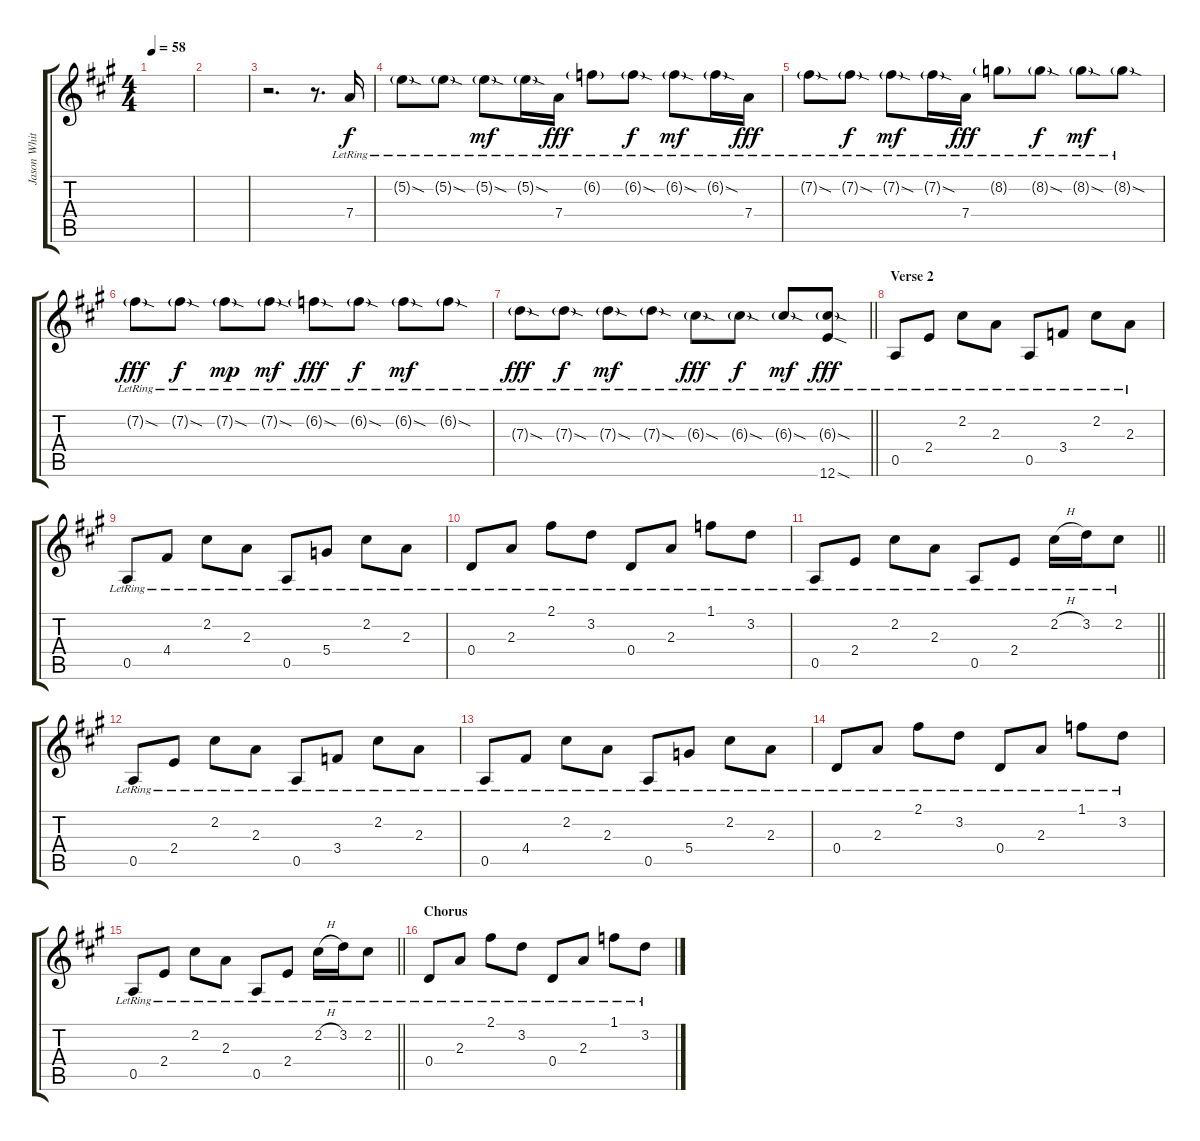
\track ("Jason White Lead" "Jason Whit") {instrument electricguitarclean}
\staff {score tabs}
\tuning (E4 B3 G3 D3 A2 E2) {hide}
\ts (4 4)
\tempo 58
\clef g2
\ks a
|
|
r.2{d balance 16} r.8{d} 7.4{lr}.16 |
5.2{sod g lr}.8 5.2{sod g lr}.8{dy f} 5.2{sod g lr}.8{dy mf} 5.2{sod g lr}.16 7.4{lr}.16{dy fff} 6.2{g lr}.8 6.2{sod g lr}.8{dy f} 6.2{sod g lr}.8{dy mf} 6.2{sod g lr}.16 7.4{lr}.16{dy fff} |
7.2{sod g lr}.8 7.2{sod g lr}.8{dy f} 7.2{sod g lr}.8{dy mf} 7.2{sod g lr}.16 7.4{lr}.16{dy fff} 8.2{g lr}.8 8.2{sod g lr}.8{dy f} 8.2{sod g lr}.8{dy mf} 8.2{sod g lr}.8 |
7.2{sod g lr}.8{dy fff} 7.2{sod g lr}.8{dy f} 7.2{sod g lr}.8{dy mp} 7.2{sod g lr}.8{dy mf} 6.2{sod g lr}.8{dy fff} 6.2{sod g lr}.8{dy f} 6.2{sod g lr}.8{dy mf} 6.2{sod g lr}.8 |
\barLineRight lightlight
7.3{sod g lr}.8{dy fff} 7.3{sod g lr}.8{dy f} 7.3{sod g lr}.8{dy mf} 7.3{sod g lr}.8 6.3{sod g lr}.8{dy fff} 6.3{sod g lr}.8{dy f} 6.3{sod g lr}.8{dy mf} (6.3{sod g lr} 12.6{sod}).8{dy fff} |
\section ("" "Verse 2")
0.5{lr}.8{balance 8} 2.4{lr}.8 2.2{lr}.8 2.3{lr}.8 0.5{lr}.8 3.4{lr}.8 2.2{lr}.8 2.3{lr}.8 |
0.5{lr}.8 4.4{lr}.8 2.2{lr}.8 2.3{lr}.8 0.5{lr}.8 5.4{lr}.8 2.2{lr}.8 2.3{lr}.8 |
0.4{lr}.8 2.3{lr}.8 2.1{lr}.8 3.2{lr}.8 0.4{lr}.8 2.3{lr}.8 1.1{lr}.8 3.2{lr}.8 |
\barLineRight lightlight
0.5{lr}.8 2.4{lr}.8 2.2{lr}.8 2.3{lr}.8 0.5{lr}.8 2.4{lr}.8 2.2{h lr}.16 3.2{lr}.16 2.2{lr}.8 |
0.5{lr}.8 2.4{lr}.8 2.2{lr}.8 2.3{lr}.8 0.5{lr}.8 3.4{lr}.8 2.2{lr}.8 2.3{lr}.8 |
0.5{lr}.8 4.4{lr}.8 2.2{lr}.8 2.3{lr}.8 0.5{lr}.8 5.4{lr}.8 2.2{lr}.8 2.3{lr}.8 |
0.4{lr}.8 2.3{lr}.8 2.1{lr}.8 3.2{lr}.8 0.4{lr}.8 2.3{lr}.8 1.1{lr}.8 3.2{lr}.8 |
\barLineRight lightlight
0.5{lr}.8 2.4{lr}.8 2.2{lr}.8 2.3{lr}.8 0.5{lr}.8 2.4{lr}.8 2.2{h lr}.16 3.2{lr}.16 2.2{lr}.8 |
\section ("" "Chorus")
0.4{lr}.8 2.3{lr}.8 2.1{lr}.8 3.2{lr}.8 0.4{lr}.8 2.3{lr}.8 1.1{lr}.8 3.2{lr}.8
